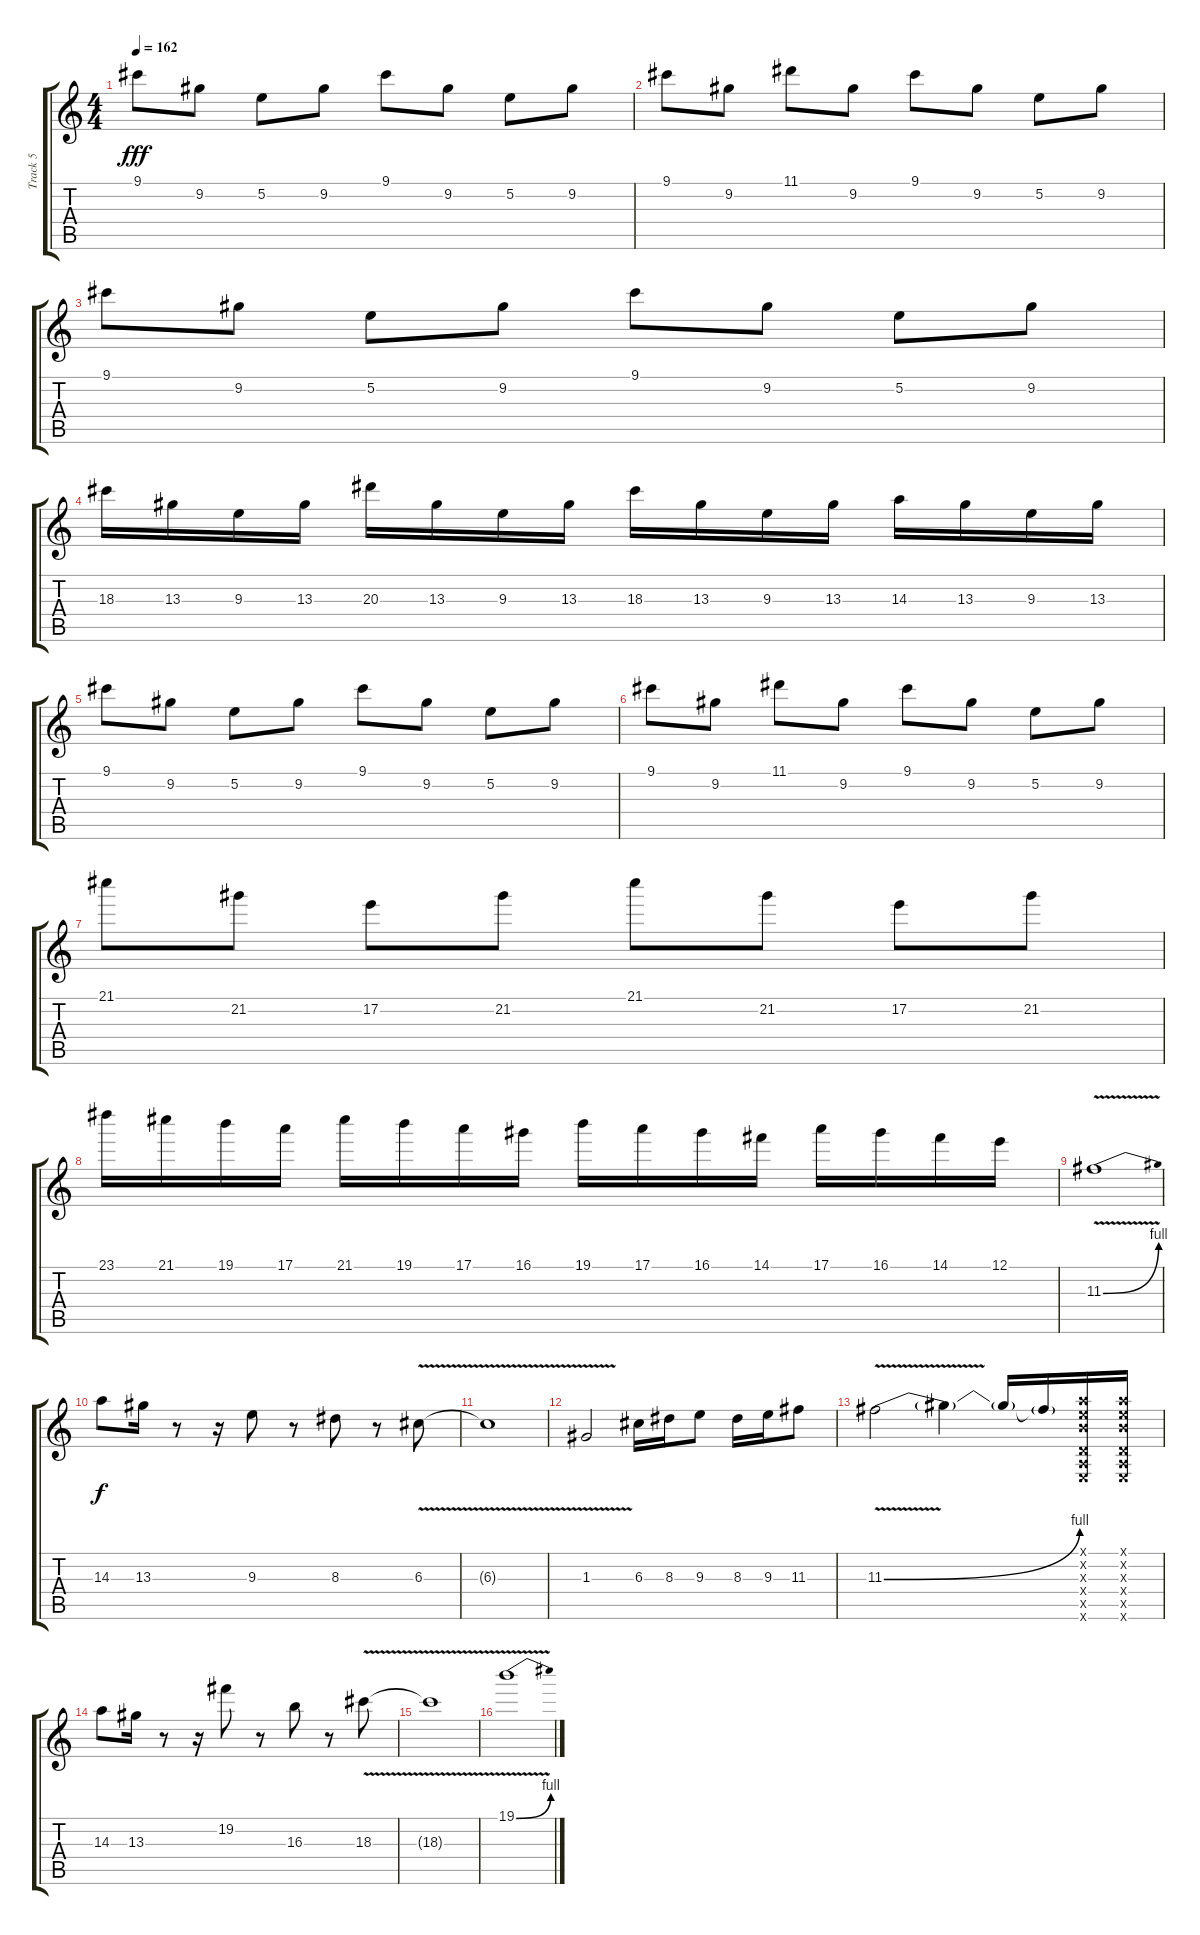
\track ("Track 5" "Track 5") {instrument distortionguitar}
\staff {score tabs}
\tuning (E4 B3 G3 D3 A2 E2) {hide}
\ts (4 4)
\tempo 162
\clef g2
\ks c
9.1.8{dy fff volume 10} 9.2.8 5.2.8 9.2.8 9.1.8 9.2.8 5.2.8 9.2.8 |
9.1.8 9.2.8 11.1.8 9.2.8 9.1.8 9.2.8 5.2.8 9.2.8 |
9.1.8 9.2.8 5.2.8 9.2.8 9.1.8 9.2.8 5.2.8 9.2.8 |
18.3.16 13.3.16 9.3.16 13.3.16 20.3.16 13.3.16 9.3.16 13.3.16 18.3.16 13.3.16 9.3.16 13.3.16 14.3.16 13.3.16 9.3.16 13.3.16 |
9.1.8 9.2.8 5.2.8 9.2.8 9.1.8 9.2.8 5.2.8 9.2.8 |
9.1.8 9.2.8 11.1.8 9.2.8 9.1.8 9.2.8 5.2.8 9.2.8 |
21.1.8 21.2.8 17.2.8 21.2.8 21.1.8 21.2.8 17.2.8 21.2.8 |
23.1.16 21.1.16 19.1.16 17.1.16 21.1.16 19.1.16 17.1.16 16.1.16 19.1.16 17.1.16 16.1.16 14.1.16 17.1.16 16.1.16 14.1.16 12.1.16 |
11.3{be (bend 0 0 60 4) v}.1{volume 13} |
14.3.8{dy f} 13.3.16 r.8 r.16 9.3.8 r.8 8.3.8 r.8 6.3{v}.8 |
6.3{t}.1 |
1.3{v}.2 6.3.16 8.3.16 9.3.8 8.3.16 9.3.16 11.3.8 |
11.3{be (bend 0 0 60 4) v}.2{volume 16} 11.3{t}.4 11.3{t}.16 11.3{t}.16 (0.1{x} 0.2{x} 14.3{x} 0.4{x} 0.5{x} 0.6{x}).16 (0.1{x} 0.2{x} 14.3{x} 0.4{x} 0.5{x} 0.6{x}).16 |
14.3.8 13.3.16 r.8 r.16 19.2.8 r.8 16.3.8 r.8 18.3{v}.8 |
18.3{t}.1 |
19.1{be (bend 0 0 60 4) v}.1
